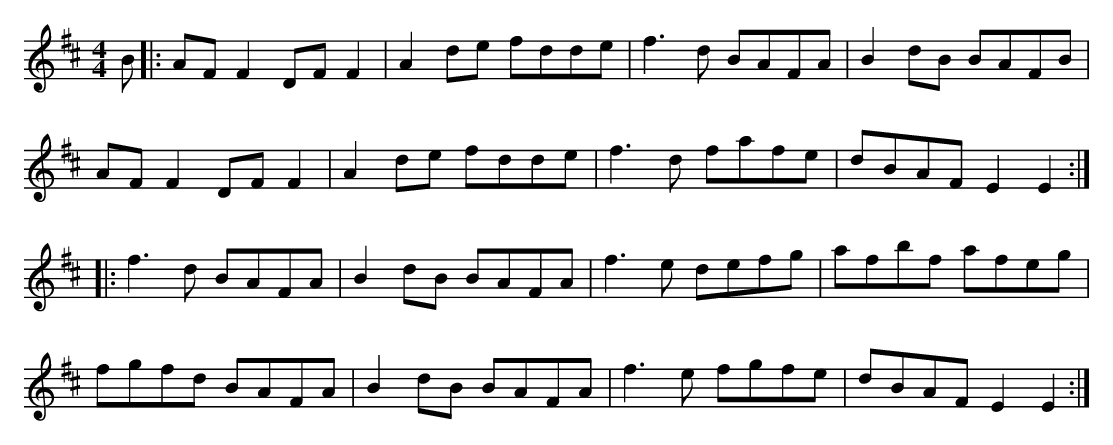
X:1
M:4/4
K:D
B|:AF F2 DF F2|A2 de fdde|f3d BAFA|B2 dB BAFB|
AF F2 DF F2|A2 de fdde|f3d fafe|dBAF E2 E2:|
|:f3d BAFA|B2 dB BAFA|f3e defg|afbf afeg|
fgfd BAFA|B2 dB BAFA|f3e fgfe|dBAF E2 E2:|
